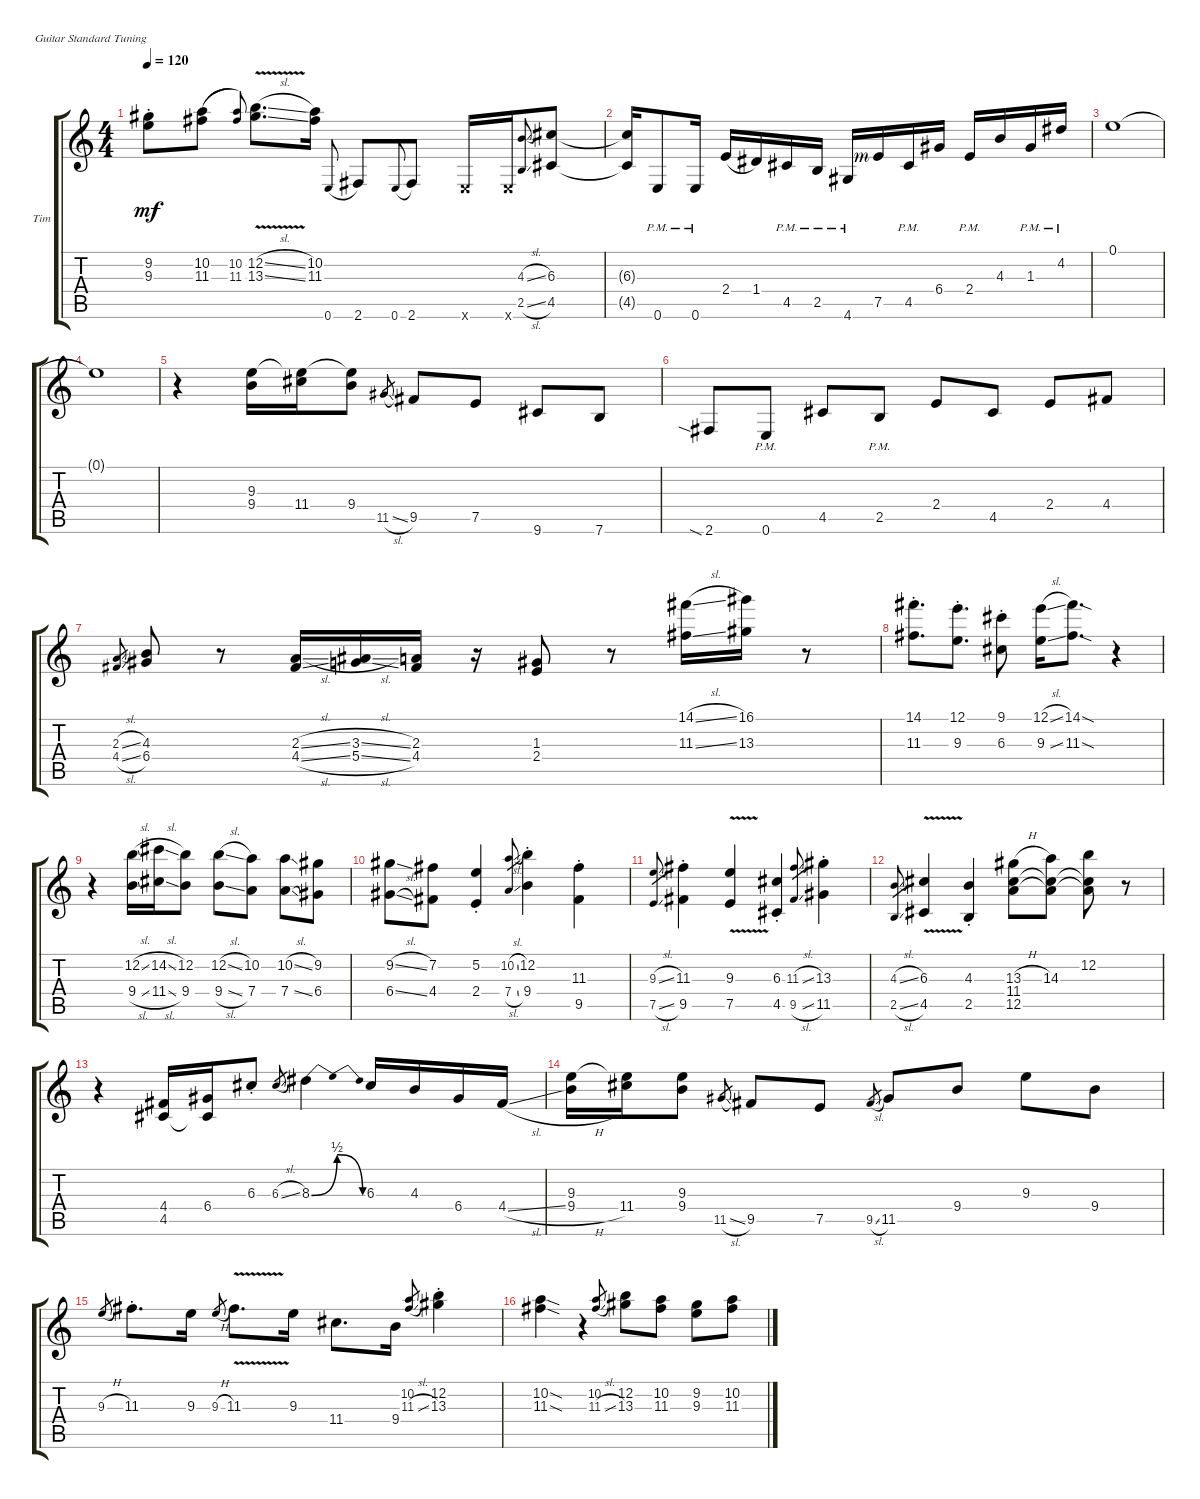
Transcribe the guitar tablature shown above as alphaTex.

\defaultSystemsLayout 4
\bracketExtendMode groupsimilarinstruments
\firstSystemTrackNameOrientation horizontal
\otherSystemsTrackNameOrientation horizontal
\track ("Tim" "Tim") {instrument electricguitarclean}
\staff {score tabs}
\tuning (E4 B3 G3 D3 A2 E2)
\ts (4 4)
\tempo 120
\clef g2
\ks c
(9.2{st} 9.3{st}).8{dy mf} (10.2 11.3).8{legatoorigin} (10.2 11.3).8{gr onbeat} (13.3{v sl} 12.2{v sl}).8{d} (10.2 11.3).16 0.6.8{gr onbeat legatoorigin} 2.6.8 0.6.8{gr onbeat legatoorigin} 2.6.8 0.6{x}.16 0.6{x}.16 (2.5{sl} 4.3{sl}).8{gr onbeat} (4.5 6.3).8 |
(4.5{t} 6.3{t}).16 0.6{pm}.8 0.6{pm}.16 2.4.16{legatoorigin} 1.4.16 4.5{pm}.16 2.5{pm}.16 4.6{pm}.16 7.5{rf 3}.16 4.5{pm}.16 6.4.16 2.4{pm}.16 4.3.16 1.3{pm}.16 4.2{pm}.16 |
0.1.1 |
0.1{t}.1 |
r.4 (9.3 9.4).16 (11.4 9.3{t}).16 (9.4 9.3{t}).8 11.5{sl}.8{gr} 9.5.8 7.5.8 9.6.8 7.6.8 |
2.6{sia}.8 0.6{pm}.8 4.5.8 2.5{pm}.8 2.4.8 4.5.8 2.4.8 4.4.8 |
\scale
0.554239 (4.4{sl} 2.3{sl}).8{gr} (4.3 6.4).8 r.8 (4.4{sl} 2.3{sl}).16 (3.3{sl} 5.4{sl}).16 (4.4 2.3).16 r.16 (2.4 1.3).8 r.8 (11.3{sl} 14.1{sl}).16 (13.3 16.1).16 r.8 |
\scale
0.445307 (11.3{st} 14.1{st}).8{d} (9.3{st} 12.1{st}).8{d} (6.3{st} 9.1{st}).8 (9.3{sl} 12.1{sl}).16 (11.3{sod} 14.1{sod}).8{d} r.4 |
\scale
0.50649 r.4 (9.4{sl} 12.2{sl}).16 (11.4{sl} 14.2{sl}).16 (9.4 12.2).8 (9.4{sl} 12.2{sl}).8 (7.4 10.2).8 (10.2{sl} 7.4{sl}).8 (9.2 6.4).8 |
\scale
0.493436 (9.2{sl} 6.4{sl}).8 (4.4 7.2).8 (2.4{st} 5.2{st}).4 (7.4{sl} 10.2{sl}).8{gr} (9.4{st} 12.2{st}).4 (9.5{st} 11.3{st}).4 |
\scale
0.507748 (7.5{sl} 9.3{sl}).8{gr} (9.5{st} 11.3{st}).4 (7.5{v} 9.3{v}).4 (4.5{st} 6.3{st}).4 (9.5{sl} 11.3{sl}).8{gr} (13.3{st} 11.5{st}).4 |
\scale
0.49256 (2.5{sl} 4.3{sl}).8{gr} (4.5{v} 6.3{v}).4 (4.3{st} 2.5{st}).4 (12.5 11.4 13.3{h}).8 (14.3 11.4{t} 12.5{t}).8 (12.2 11.4{t} 12.5{t}).8 r.8 |
r.4 (4.4 4.5).16 (6.4 4.5{t}).16 6.3{st}.8 6.3{sl}.8{gr} 8.3{be (bendrelease 0 0 30.599999999999998 2 45.6 2 52.8 0)}.4 6.3.16 4.3.16 6.4.16 4.4{sl}.16 |
(9.4{h} 9.3).16 (11.4 9.3{t}).16 (9.3 9.4).8 11.5{sl}.8{gr} 9.5.8 7.5.8 9.5{sl}.8{gr} 11.5.8 9.4.8 9.3.8 9.4.8 |
9.3{h}.8{gr} 11.3{st}.8{d} 9.3.16 9.3{h}.8{gr} 11.3{v}.8{d} 9.3.16 11.4.8{d} 9.4.16 (11.3{sl} 10.2).8{gr} (13.3{st} 12.2{st}).4 |
(11.3{sod} 10.2{sod}).4 r.4 (11.3{sl} 10.2).8{gr} (13.3 12.2).8 (11.3 10.2).8 (9.2 9.3).8 (10.2 11.3).8
